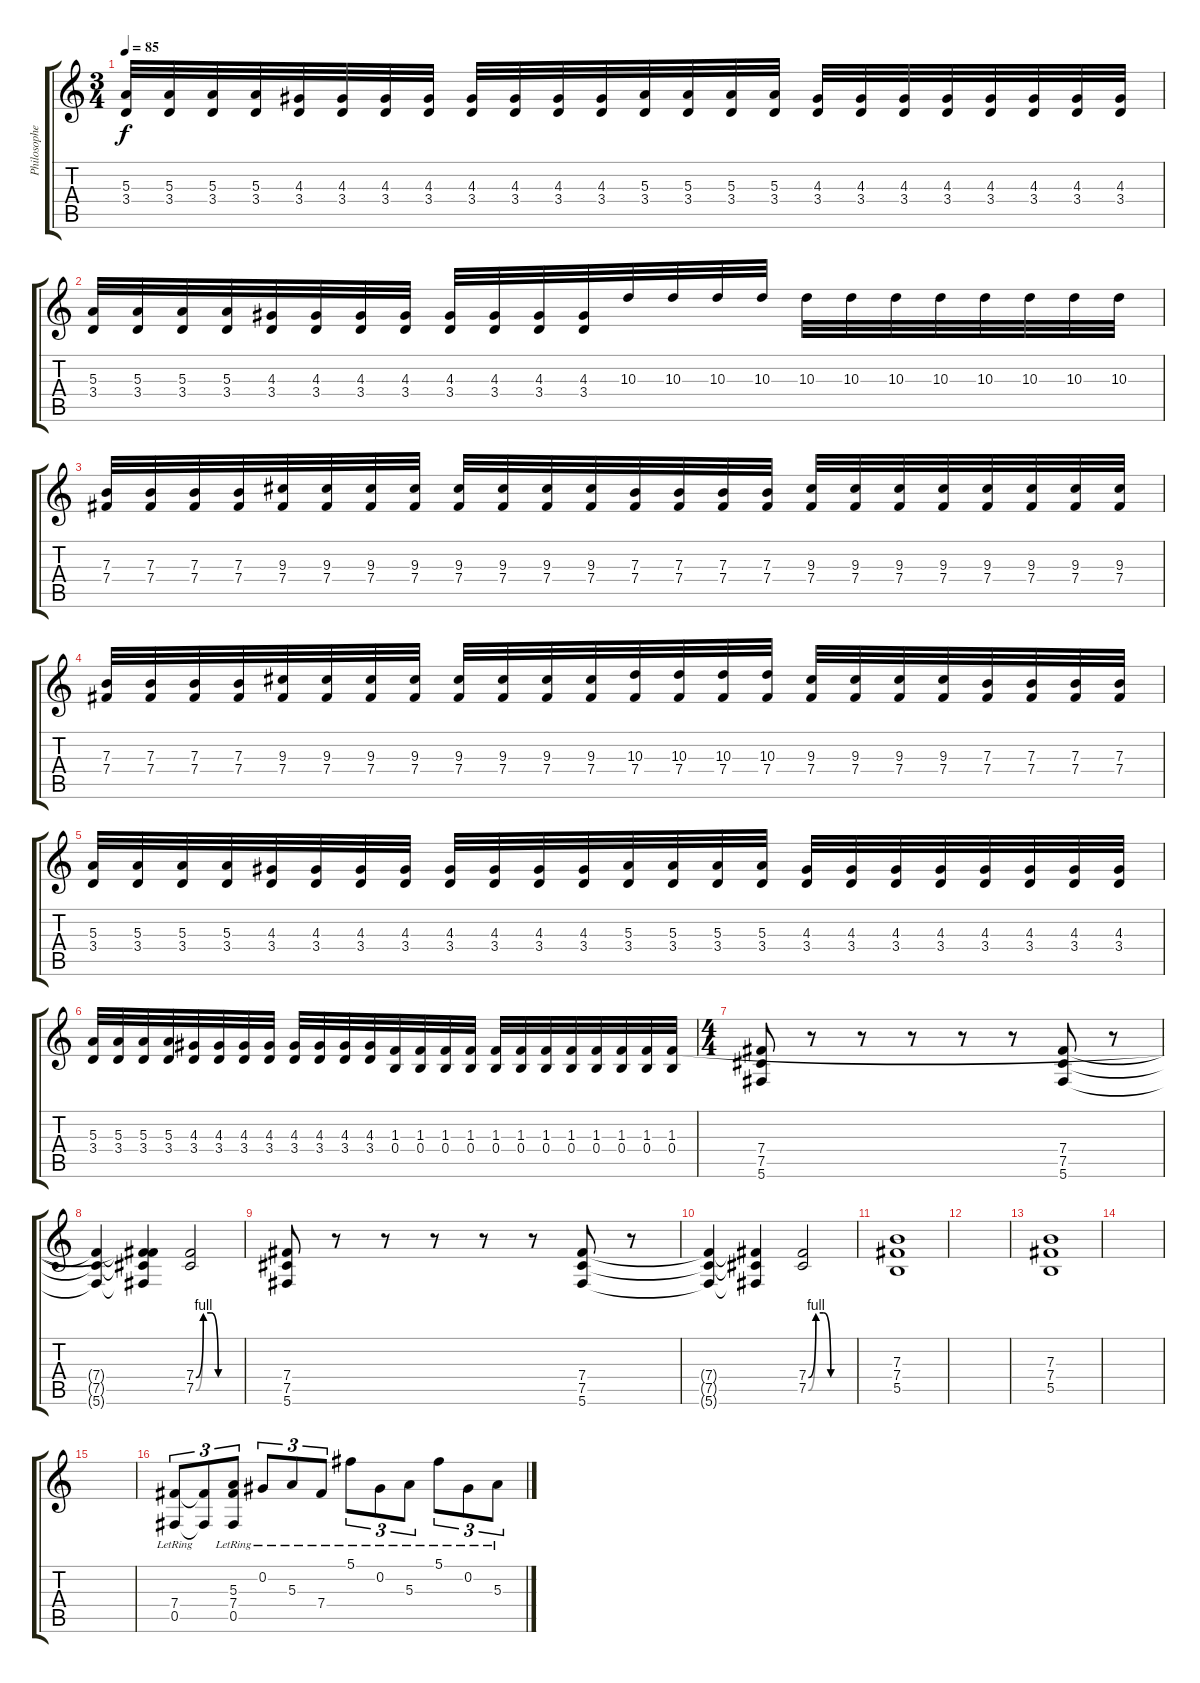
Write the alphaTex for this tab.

\track ("Philosopher" "Philosophe") {instrument distortionguitar}
\staff {score tabs}
\tuning (Db4 Ab3 E3 B2 Gb2 Db2) {hide}
\ts (3 4)
\tempo 85
\clef g2
\ks c
(5.3 3.4).32{dy f} (5.3 3.4).32 (5.3 3.4).32 (5.3 3.4).32 (4.3 3.4).32 (4.3 3.4).32 (4.3 3.4).32 (4.3 3.4).32 (4.3 3.4).32 (4.3 3.4).32 (4.3 3.4).32 (4.3 3.4).32 (5.3 3.4).32 (5.3 3.4).32 (5.3 3.4).32 (5.3 3.4).32 (4.3 3.4).32 (4.3 3.4).32 (4.3 3.4).32 (4.3 3.4).32 (4.3 3.4).32 (4.3 3.4).32 (4.3 3.4).32 (4.3 3.4).32 |
(5.3 3.4).32 (5.3 3.4).32 (5.3 3.4).32 (5.3 3.4).32 (4.3 3.4).32 (4.3 3.4).32 (4.3 3.4).32 (4.3 3.4).32 (4.3 3.4).32 (4.3 3.4).32 (4.3 3.4).32 (4.3 3.4).32 10.3.32 10.3.32 10.3.32 10.3.32 10.3.32 10.3.32 10.3.32 10.3.32 10.3.32 10.3.32 10.3.32 10.3.32 |
(7.3 7.4).32 (7.3 7.4).32 (7.3 7.4).32 (7.3 7.4).32 (9.3 7.4).32 (9.3 7.4).32 (9.3 7.4).32 (9.3 7.4).32 (9.3 7.4).32 (9.3 7.4).32 (9.3 7.4).32 (9.3 7.4).32 (7.3 7.4).32 (7.3 7.4).32 (7.3 7.4).32 (7.3 7.4).32 (9.3 7.4).32 (9.3 7.4).32 (9.3 7.4).32 (9.3 7.4).32 (9.3 7.4).32 (9.3 7.4).32 (9.3 7.4).32 (9.3 7.4).32 |
(7.3 7.4).32 (7.3 7.4).32 (7.3 7.4).32 (7.3 7.4).32 (9.3 7.4).32 (9.3 7.4).32 (9.3 7.4).32 (9.3 7.4).32 (9.3 7.4).32 (9.3 7.4).32 (9.3 7.4).32 (9.3 7.4).32 (10.3 7.4).32 (10.3 7.4).32 (10.3 7.4).32 (10.3 7.4).32 (9.3 7.4).32 (9.3 7.4).32 (9.3 7.4).32 (9.3 7.4).32 (7.3 7.4).32 (7.3 7.4).32 (7.3 7.4).32 (7.3 7.4).32 |
(5.3 3.4).32 (5.3 3.4).32 (5.3 3.4).32 (5.3 3.4).32 (4.3 3.4).32 (4.3 3.4).32 (4.3 3.4).32 (4.3 3.4).32 (4.3 3.4).32 (4.3 3.4).32 (4.3 3.4).32 (4.3 3.4).32 (5.3 3.4).32 (5.3 3.4).32 (5.3 3.4).32 (5.3 3.4).32 (4.3 3.4).32 (4.3 3.4).32 (4.3 3.4).32 (4.3 3.4).32 (4.3 3.4).32 (4.3 3.4).32 (4.3 3.4).32 (4.3 3.4).32 |
(5.3 3.4).32 (5.3 3.4).32 (5.3 3.4).32 (5.3 3.4).32 (4.3 3.4).32 (4.3 3.4).32 (4.3 3.4).32 (4.3 3.4).32 (4.3 3.4).32 (4.3 3.4).32 (4.3 3.4).32 (4.3 3.4).32 (1.3 0.4).32 (1.3 0.4).32 (1.3 0.4).32 (1.3 0.4).32 (1.3 0.4).32 (1.3 0.4).32 (1.3 0.4).32 (1.3 0.4).32 (1.3 0.4).32 (1.3 0.4).32 (1.3 0.4).32 (1.3 0.4).32 |
\ts (4 4)
(7.4 7.5 5.6).8 r.8 r.8 r.8 r.8 r.8 (7.4 7.5 5.6).8 r.8 |
(7.4{t} 7.5{t} 5.6{t}).4 (1.3{t} 7.4{t} 7.5{t} 5.6{t}).4 (7.4{be (custom 0 0 10 4 20 4 30 0 60 0)} 7.5{be (custom 0 0 10 4 20 4 30 0 60 0)}).2 |
(7.4 7.5 5.6).8 r.8 r.8 r.8 r.8 r.8 (7.4 7.5 5.6).8 r.8 |
(7.4{t} 7.5{t} 5.6{t}).4 (7.4{t} 7.5{t} 5.6{t}).4 (7.4{be (custom 0 0 10 4 20 4 30 0 60 0)} 7.5{be (custom 0 0 10 4 20 4 30 0 60 0)}).2 |
(7.3 7.4 5.5).1 |
|
(7.3 7.4 5.5).1 |
|
|
(7.4{lr} 0.5{lr}).8{tu (3 2)} (7.4{t} 0.5{t}).8{tu (3 2)} (5.3{lr} 7.4{lr} 0.5{lr}).8{tu (3 2)} 0.2{lr}.8{tu (3 2)} 5.3{lr}.8{tu (3 2)} 7.4{lr}.8{tu (3 2)} 5.1{lr}.8{tu (3 2)} 0.2{lr}.8{tu (3 2)} 5.3{lr}.8{tu (3 2)} 5.1{lr}.8{tu (3 2)} 0.2{lr}.8{tu (3 2)} 5.3{lr}.8{tu (3 2)}
